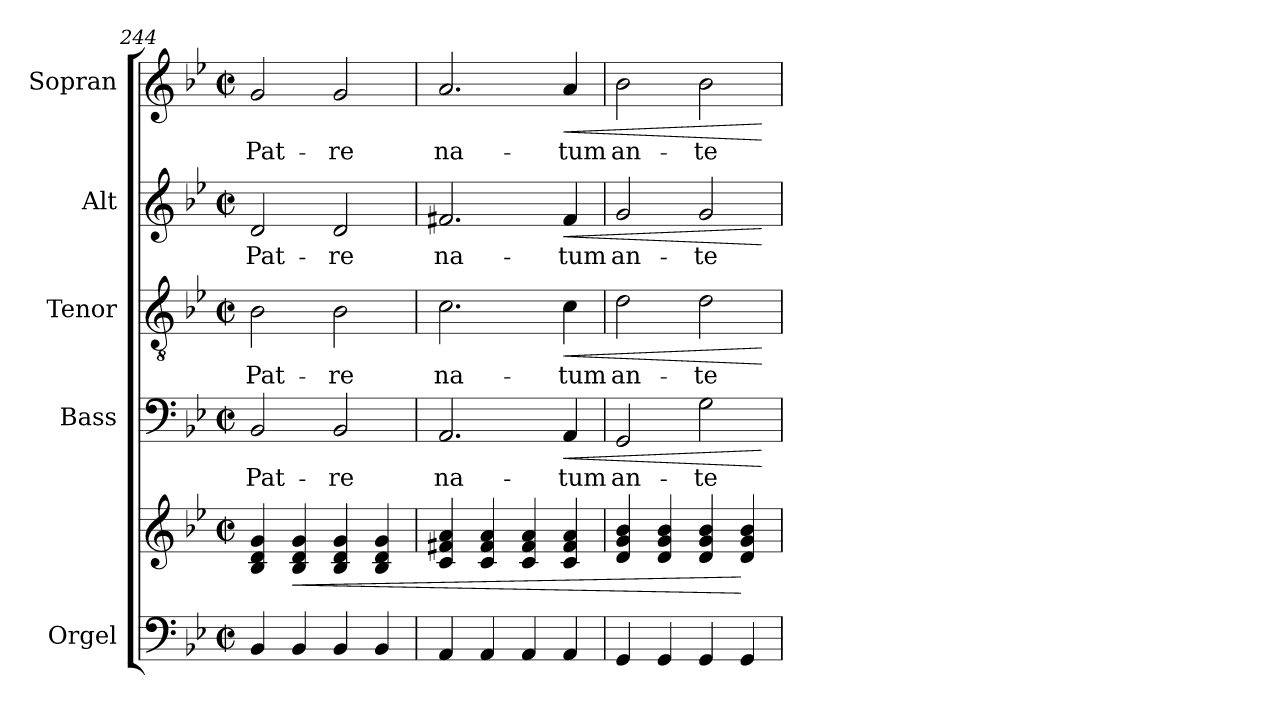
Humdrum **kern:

**kern	**kern	**dynam	**kern	**text	**dynam	**kern	**text	**dynam	**kern	**text	**dynam	**kern	**text	**dynam
*part5	*part5	*part5	*part4	*part4	*part4	*part3	*part3	*part3	*part2	*part2	*part2	*part1	*part1	*part1
*staff6	*staff5	*staff5/6	*staff4	*staff4	*staff4	*staff3	*staff3	*staff3	*staff2	*staff2	*staff2	*staff1	*staff1	*staff1
*I"Orgel	*	*	*I"Bass	*	*	*I"Tenor	*	*	*I"Alt	*	*	*I"Sopran	*	*
*I'Org.	*	*	*I'B.	*	*	*I'T.	*	*	*I'A.	*	*	*I'S.	*	*
*clefF4	*clefG2	*	*clefF4	*	*	*clefGv2	*	*	*clefG2	*	*	*clefG2	*	*
*k[b-e-]	*k[b-e-]	*	*k[b-e-]	*	*	*k[b-e-]	*	*	*k[b-e-]	*	*	*k[b-e-]	*	*
*B-:	*B-:	*	*B-:	*	*	*B-:	*	*	*B-:	*	*	*B-:	*	*
*M2/2	*M2/2	*	*M2/2	*	*	*M2/2	*	*	*M2/2	*	*	*M2/2	*	*
*met(c|)	*met(c|)	*	*met(c|)	*	*	*met(c|)	*	*	*met(c|)	*	*	*met(c|)	*	*
=244	=244	=244	=244	=244	=244	=244	=244	=244	=244	=244	=244	=244	=244	=244
!	!	!	!	!LO:LY:b	!	!	!LO:LY:b	!	!	!LO:LY:b	!	!	!LO:LY:b	!
4BB-/	4B-/ 4d/ 4g/	.	2BB-/	Pat-	.	2B-\	Pat-	.	2d/	Pat-	.	2g/	Pat-	.
!	!	!LO:HP:b	!	!	!	!	!	!	!	!	!	!	!	!
4BB-/	4B-/ 4d/ 4g/	<	.	.	.	.	.	.	.	.	.	.	.	.
!	!	!	!	!LO:LY:b	!	!	!LO:LY:b	!	!	!LO:LY:b	!	!	!LO:LY:b	!
4BB-/	4B-/ 4d/ 4g/	.	2BB-/	-re	.	2B-\	-re	.	2d/	-re	.	2g/	-re	.
4BB-/	4B-/ 4d/ 4g/	.	.	.	.	.	.	.	.	.	.	.	.	.
=245	=245	=245	=245	=245	=245	=245	=245	=245	=245	=245	=245	=245	=245	=245
!	!	!	!	!LO:LY:b	!	!	!LO:LY:b	!	!	!LO:LY:b	!	!	!LO:LY:b	!
4AA/	4c/ 4f#X/ 4a/	.	2.AA/	na-	.	2.c\	na-	.	2.f#X/	na-	.	2.a/	na-	.
4AA/	4c/ 4f#/ 4a/	.	.	.	.	.	.	.	.	.	.	.	.	.
4AA/	4c/ 4f#/ 4a/	.	.	.	.	.	.	.	.	.	.	.	.	.
!	!	!	!	!LO:LY:b	!LO:HP:b	!	!LO:LY:b	!LO:HP:b	!	!LO:LY:b	!LO:HP:b	!	!LO:LY:b	!LO:HP:b
4AA/	4c/ 4f#/ 4a/	.	4AA/	-tum	<	4c\	-tum	<	4f#/	-tum	<	4a/	-tum	<
=246	=246	=246	=246	=246	=246	=246	=246	=246	=246	=246	=246	=246	=246	=246
!	!	!	!	!LO:LY:b	!	!	!LO:LY:b	!	!	!LO:LY:b	!	!	!LO:LY:b	!
4GG/	4d/ 4g/ 4b-/	.	2GG/	an-	.	2d\	an-	.	2g/	an-	.	2b-\	an-	.
4GG/	4d/ 4g/ 4b-/	.	.	.	.	.	.	.	.	.	.	.	.	.
!	!	!	!	!LO:LY:b	!	!	!LO:LY:b	!	!	!LO:LY:b	!	!	!LO:LY:b	!
4GG/	4d/ 4g/ 4b-/	.	2G\	-te	.	2d\	-te	.	2g/	-te	.	2b-\	-te	.
4GG/	4d/ 4g/ 4b-/	[	.	.	.	.	.	.	.	.	.	.	.	.
.	.	.	.	.	[	.	.	[	.	.	[	.	.	[
=	=	=	=	=	=	=	=	=	=	=	=	=	=	=
*-	*-	*-	*-	*-	*-	*-	*-	*-	*-	*-	*-	*-	*-	*-
